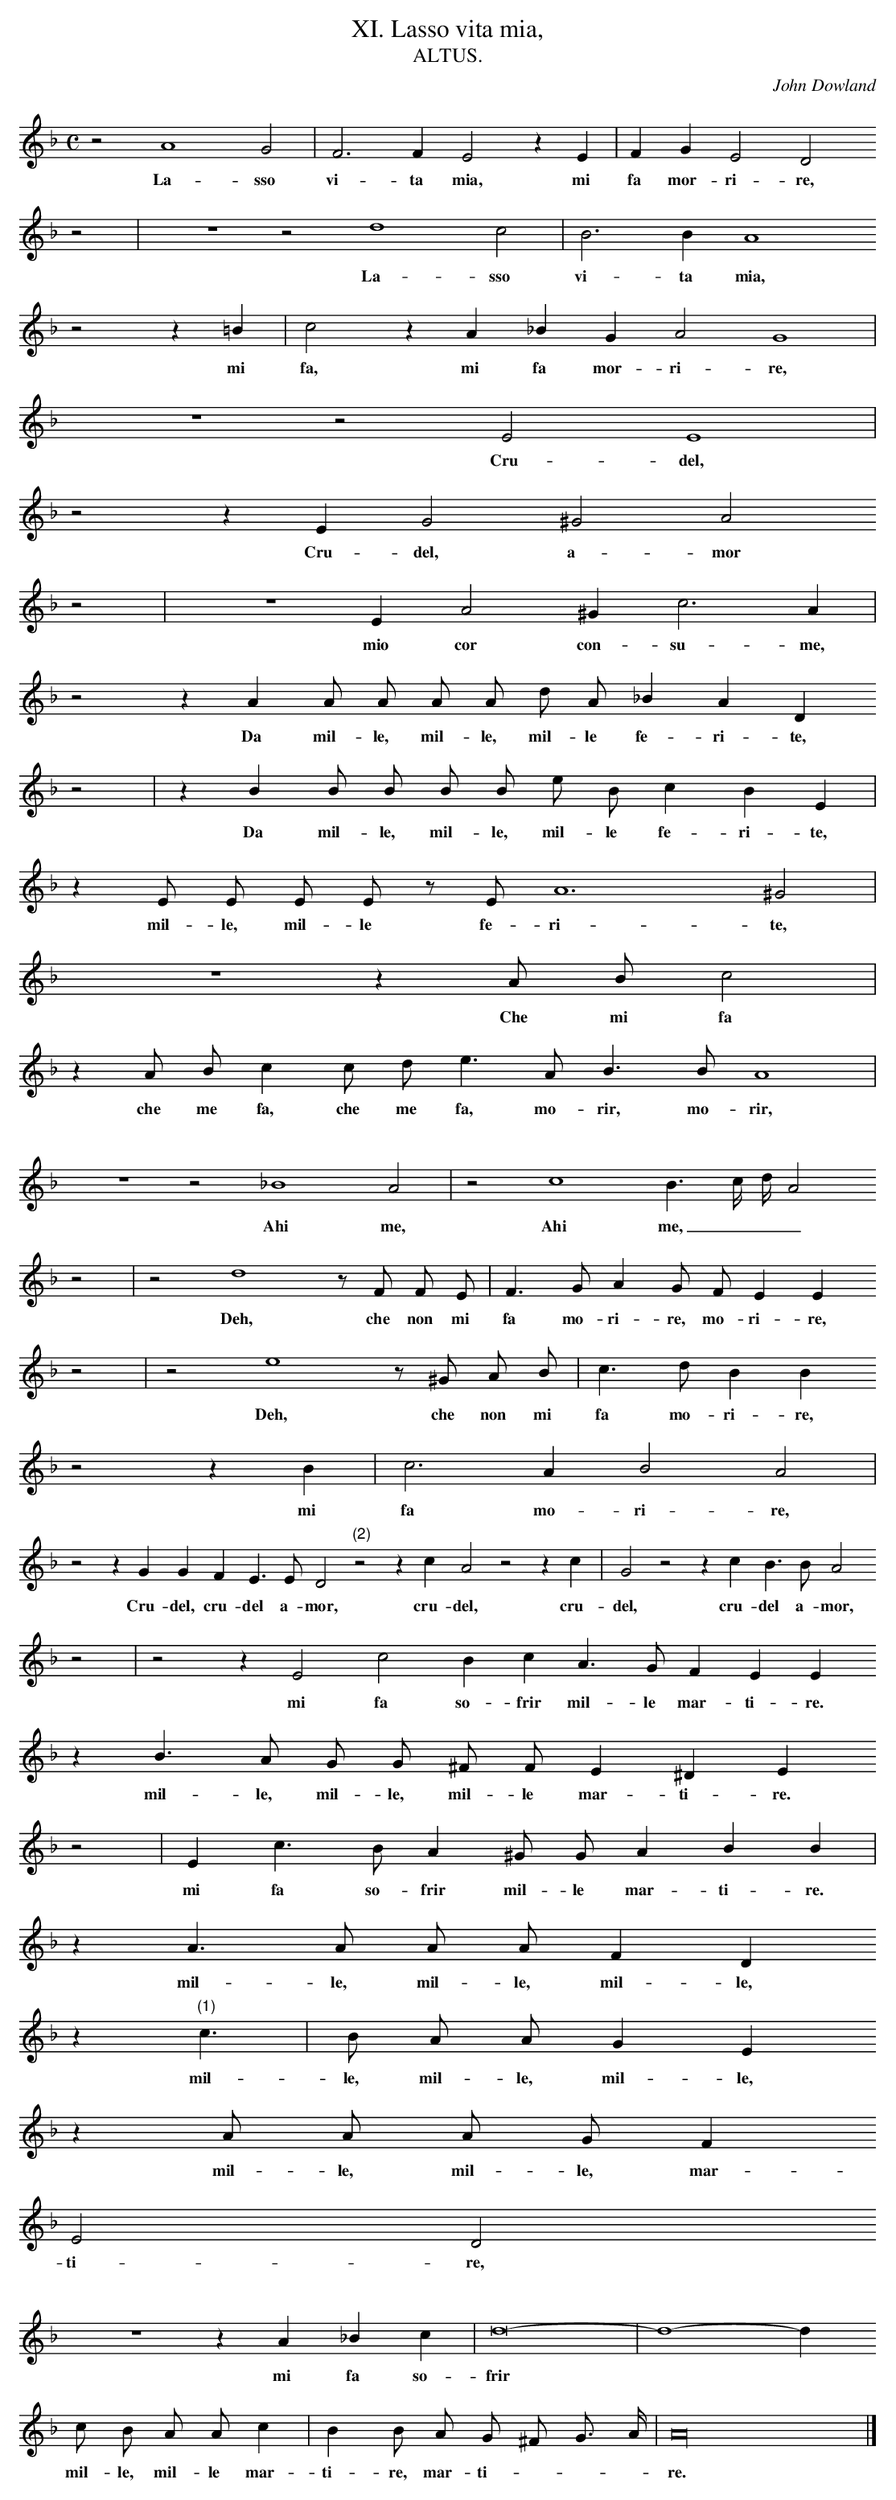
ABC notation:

X:1
T:XI. Lasso vita mia,
T:ALTUS.
C: John Dowland
L:1/4
M:C
K:D min
z2 A4 G2 | F3 F E2 z E | F G E2 D2
w:La- sso vi- ta mia, mi fa mor- ri- re,
z2 | z4 z2 d4 c2 | B3 B A4
w:La- sso vi- ta mia,
z2 z =B | c2 z A _B G A2 G4 |
w: mi fa, mi fa mor- ri- re,
z4 z2 E2 E4 |
w: Cru- del,
z2 z E G2 ^G2 A2
w: Cru- del, a- mor
z2 | z4 E A2 ^G c3 A |
w:mio cor con- su- me,
z2 z A A/ A/ A/ A/ d/ A/ _B A D
w:Da mil- le, mil- le, mil- le fe- ri- te,
z2 | z B B/ B/ B/ B/ e/ B/ c B E |
w:Da mil- le, mil- le, mil- le fe- ri- te,
z E/ E/ E/ E/ z/ E/ A6 ^G2 |
w:mil- le, mil- le fe- ri- te,
z4 z A/ B/ c2 |
w:Che mi fa
z A/ B/ c c/ d/ e > A B > B A4 |
w:che me fa, che me fa, mo- rir, mo- rir,
z4 z2 _B4 A2 | z2 c4 B3/2 c// d// A2
w:Ahi me, Ahi me, _ _ _
z2 | z2 d4 z/ F/ F/ E/ | F > G A G/ F/ E E
w:Deh, che non mi fa mo- ri- re, mo- ri- re,
z2 | z2 e4 z/ ^G/ A/ B/ | c > d B B
w:Deh, che non mi fa mo- ri- re,
z2 z B | c3 A B2 A2 |
w:mi fa mo- ri- re,
z2 z G G F E > E D2 "(2)"z2 z c A2 z2 z c | G2 z2 z c B > B A2
w:Cru- del, cru- del a- mor, cru- del, cru- del, cru- del a- mor,
z2 | z2 z E2 c2 B c A > G F E E
w:mi fa so- frir mil- le mar- ti- re.
z B > A G/ G/ ^F/ F/ E ^D E
w:mil- le, mil- le, mil- le mar- ti- re.
z2 | E c > B A ^G/ G/ A B B |
w:mi fa so- frir mil- le mar- ti- re.
z A > A A/ A/ F D
w:mil- le, mil- le, mil- le,
z "(1)"c3/2 | B/ A/ A/ G E
w:mil- le, mil- le, mil- le,
z A/ A/ A/ G/ F
w:mil- le, mil- le, mar-
E2 D2
w:ti- re,
z4 z A _B c | d8 - | d4 - d
w:mi fa so- frir * *
c/ B/ A/ A/ c | B B/ A/ G/ ^F/ G3/4  A// | A16 |]
w:mil- le, mil- le mar- ti- re, mar- ti- * * * re.
